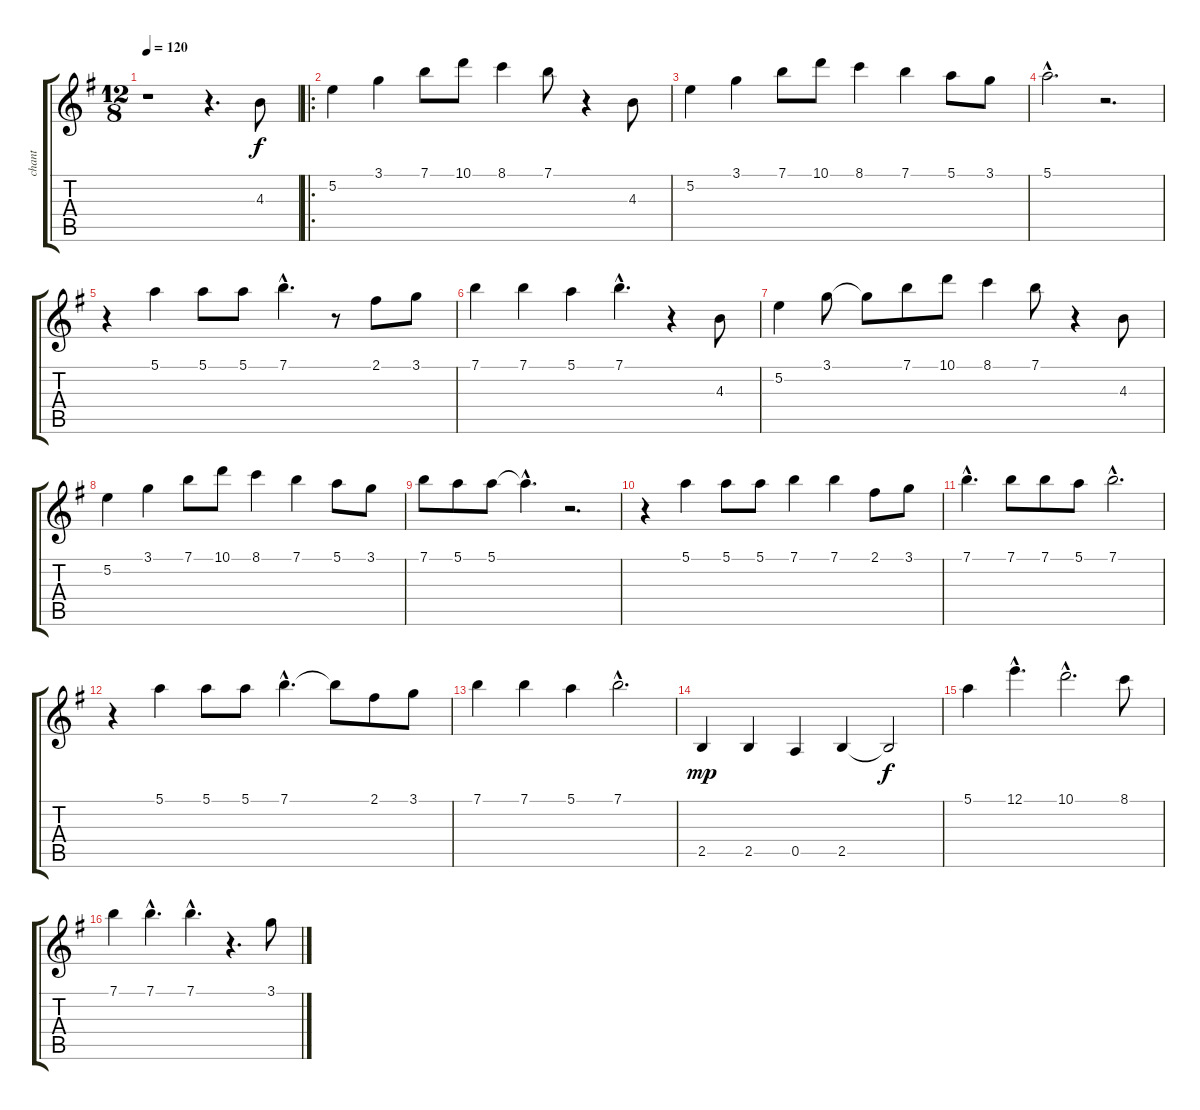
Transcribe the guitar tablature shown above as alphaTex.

\track ("chant" "chant") {instrument acousticguitarsteel}
\staff {score tabs}
\tuning (E4 B3 G3 D3 A2 E2) {hide}
\ts (12 8)
\tempo 120
\clef g2
\ks eminor
r.1{dy f instrument acousticguitarsteel} r.4{d} 4.3.8 |
\ro
5.2.4 3.1.4 7.1.8 10.1.8 8.1.4 7.1.8 r.4 4.3.8 |
5.2.4 3.1.4 7.1.8 10.1.8 8.1.4 7.1.4 5.1.8 3.1.8 |
5.1{hac}.2{d} r.2{d} |
r.4 5.1.4 5.1.8 5.1.8 7.1{hac}.4{d} r.8 2.1.8 3.1.8 |
7.1.4 7.1.4 5.1.4 7.1{hac}.4{d} r.4 4.3.8 |
5.2.4 3.1.8 3.1{t}.8 7.1.8 10.1.8 8.1.4 7.1.8 r.4 4.3.8 |
5.2.4 3.1.4 7.1.8 10.1.8 8.1.4 7.1.4 5.1.8 3.1.8 |
7.1.8 5.1.8 5.1.8 5.1{hac t}.4{d} r.2{d} |
r.4 5.1.4 5.1.8 5.1.8 7.1.4 7.1.4 2.1.8 3.1.8 |
7.1{hac}.4{d} 7.1.8 7.1.8 5.1.8 7.1{hac}.2{d} |
r.4 5.1.4 5.1.8 5.1.8 7.1{hac}.4{d} 7.1{t}.8 2.1.8 3.1.8 |
7.1.4 7.1.4 5.1.4 7.1{hac}.2{d} |
2.5.4{dy mp instrument accordion} 2.5.4 0.5.4 2.5.4 2.5{t}.2{dy f} |
5.1.4{instrument acousticguitarnylon} 12.1{hac}.4{d} 10.1{hac}.2{d} 8.1.8 |
7.1.4 7.1{hac}.4{d} 7.1{hac}.4{d} r.4{d} 3.1.8
